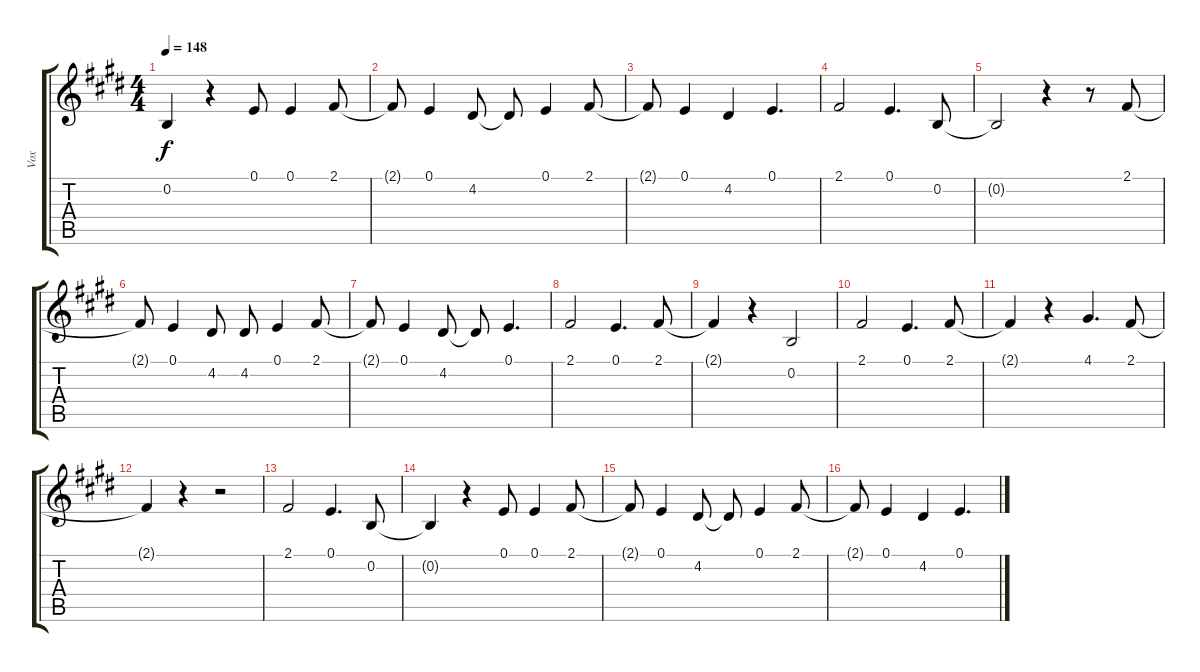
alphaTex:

\track ("Vox" "Vox") {instrument lead6voice}
\staff {score tabs}
\tuning (E4 B3 G3 D3 A2 E2) {hide}
\ts (4 4)
\tempo 148
\clef g2
\ks e
0.2{t}.4{dy f} r.4 0.1.8 0.1.4 2.1.8 |
2.1{t}.8 0.1.4 4.2.8 4.2{t}.8 0.1.4 2.1.8 |
2.1{t}.8 0.1.4 4.2.4 0.1.4{d} |
2.1.2 0.1.4{d} 0.2.8 |
0.2{t}.2 r.4 r.8 2.1.8 |
2.1{t}.8 0.1.4 4.2.8 4.2.8 0.1.4 2.1.8 |
2.1{t}.8 0.1.4 4.2.8 4.2{t}.8 0.1.4{d} |
2.1.2 0.1.4{d} 2.1.8 |
2.1{t}.4 r.4 0.2.2 |
2.1.2 0.1.4{d} 2.1.8 |
2.1{t}.4 r.4 4.1.4{d} 2.1.8 |
2.1{t}.4 r.4 r.2 |
2.1.2 0.1.4{d} 0.2.8 |
0.2{t}.4 r.4 0.1.8 0.1.4 2.1.8 |
2.1{t}.8 0.1.4 4.2.8 4.2{t}.8 0.1.4 2.1.8 |
2.1{t}.8 0.1.4 4.2.4 0.1.4{d}
